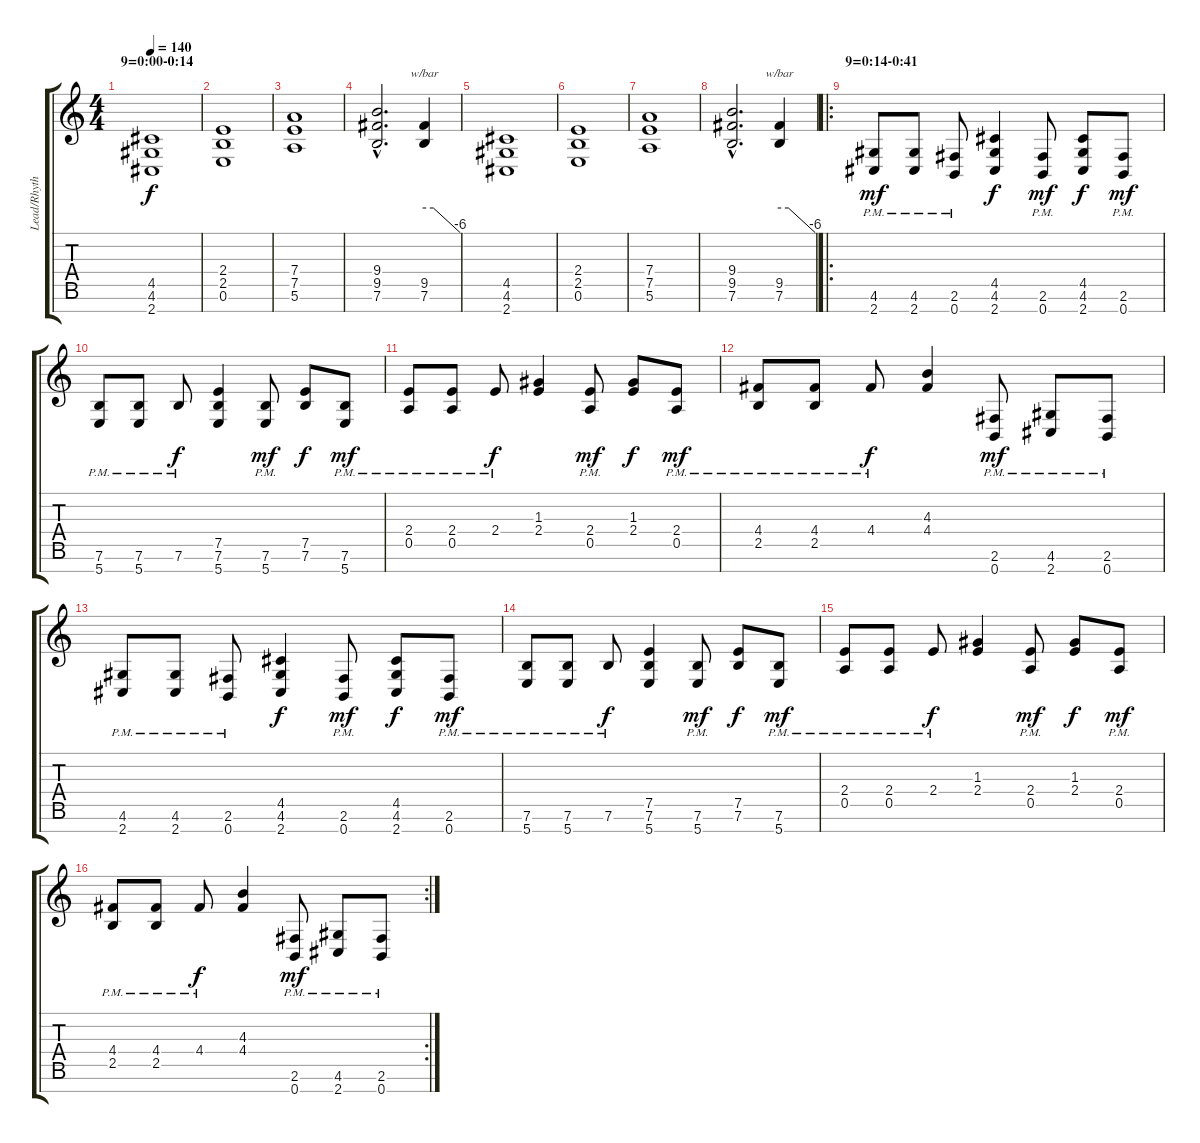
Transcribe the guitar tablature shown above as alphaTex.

\track ("Lead/Rhythm" "Lead/Rhyth") {instrument distortionguitar}
\staff {score tabs}
\tuning (E4 B3 G3 D3 A2 E2 B1) {hide}
\ts (4 4)
\section ("" "9=0:00-0:14")
\tempo 140
\clef g2
\ks c
(4.5{t} 4.6{t} 2.7{t}).1{dy f} |
(2.4 2.5 0.6).1 |
(7.4 7.5 5.6).1 |
(9.4{hac} 9.5{hac} 7.6{hac}).2{d} (9.5 7.6).4{tbe (custom default 0 0 15 0 60 -24)} |
(4.5 4.6 2.7).1 |
(2.4 2.5 0.6).1 |
(7.4 7.5 5.6).1 |
(9.4{hac} 9.5{hac} 7.6{hac}).2{d} (9.5 7.6).4{tbe (custom default 0 0 15 0 60 -24)} |
\ro
\section ("" "9=0:14-0:41")
(4.6{pm} 2.7{pm}).8{dy mf} (4.6{pm} 2.7{pm}).8 (2.6{pm} 0.7{pm}).8 (4.5 4.6 2.7).4{dy f} (2.6{pm} 0.7{pm}).8{dy mf} (4.5 4.6 2.7).8{dy f} (2.6{pm} 0.7{pm}).8{dy mf} |
(7.6{pm} 5.7{pm}).8 (7.6{pm} 5.7{pm}).8 7.6{pm}.8{dy f} (7.5 7.6 5.7).4 (7.6{pm} 5.7{pm}).8{dy mf} (7.5 7.6).8{dy f} (7.6{pm} 5.7{pm}).8{dy mf} |
(2.4{pm} 0.5{pm}).8 (2.4{pm} 0.5{pm}).8 2.4{pm}.8{dy f} (1.3 2.4).4 (2.4{pm} 0.5{pm}).8{dy mf} (1.3 2.4).8{dy f} (2.4{pm} 0.5{pm}).8{dy mf} |
(4.4{pm} 2.5{pm}).8 (4.4{pm} 2.5{pm}).8 4.4{pm}.8{dy f} (4.3 4.4).4 (2.6{pm} 0.7{pm}).8{dy mf} (4.6{pm} 2.7{pm}).8 (2.6{pm} 0.7{pm}).8 |
(4.6{pm} 2.7{pm}).8 (4.6{pm} 2.7{pm}).8 (2.6{pm} 0.7{pm}).8 (4.5 4.6 2.7).4{dy f} (2.6{pm} 0.7{pm}).8{dy mf} (4.5 4.6 2.7).8{dy f} (2.6{pm} 0.7{pm}).8{dy mf} |
(7.6{pm} 5.7{pm}).8 (7.6{pm} 5.7{pm}).8 7.6{pm}.8{dy f} (7.5 7.6 5.7).4 (7.6{pm} 5.7{pm}).8{dy mf} (7.5 7.6).8{dy f} (7.6{pm} 5.7{pm}).8{dy mf} |
(2.4{pm} 0.5{pm}).8 (2.4{pm} 0.5{pm}).8 2.4{pm}.8{dy f} (1.3 2.4).4 (2.4{pm} 0.5{pm}).8{dy mf} (1.3 2.4).8{dy f} (2.4{pm} 0.5{pm}).8{dy mf} |
\rc 2
(4.4{pm} 2.5{pm}).8 (4.4{pm} 2.5{pm}).8 4.4{pm}.8{dy f} (4.3 4.4).4 (2.6{pm} 0.7{pm}).8{dy mf} (4.6{pm} 2.7{pm}).8 (2.6{pm} 0.7{pm}).8
